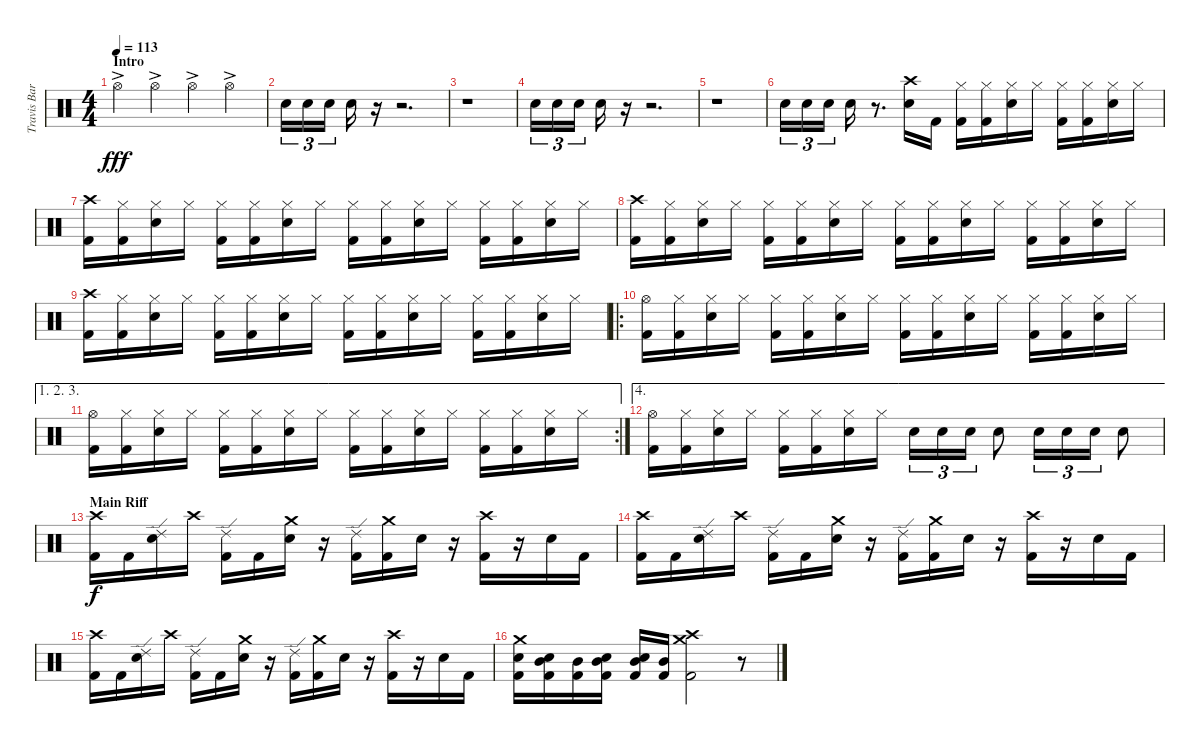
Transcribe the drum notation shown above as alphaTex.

\track ("Travis Barker (Drums)" "Travis Bar") {instrument percussion}
\staff {score}
\articulation defaults
\ts (4 4)
\section ("" "Intro")
\tempo 113
\clef neutral
\ks c "Hi-Hat (open)"{ac}.4{dy fff} "Hi-Hat (open)"{ac}.4 "Hi-Hat (open)"{ac}.4 "Hi-Hat (open)"{ac}.4
|
"Electric Snare (hit)".16{tu (3 2)} "Electric Snare (hit)".16{tu (3 2)} "Electric Snare (hit)".16{tu (3 2)} "Electric Snare (hit)".16 r.16 r.2{d} |
r.1 |
"Electric Snare (hit)".16{tu (3 2)} "Electric Snare (hit)".16{tu (3 2)} "Electric Snare (hit)".16{tu (3 2)} "Electric Snare (hit)".16 r.16 r.2{d} |
r.1 |
"Electric Snare (hit)".16{tu (3 2)} "Electric Snare (hit)".16{tu (3 2)} "Electric Snare (hit)".16{tu (3 2)} "Electric Snare (hit)".16 r.8{d} ("Crash high (hit)" "Electric Snare (hit)").16 "Kick (hit) 2".16 ("Hi-Hat (closed)" "Kick (hit) 2").16 ("Hi-Hat (closed)" "Kick (hit) 2").16 ("Hi-Hat (closed)" "Electric Snare (hit)").16 "Hi-Hat (closed)".16 ("Hi-Hat (closed)" "Kick (hit) 2").16 ("Hi-Hat (closed)" "Kick (hit) 2").16 ("Hi-Hat (closed)" "Electric Snare (hit)").16 "Hi-Hat (closed)".16 |
("Crash high (hit)" "Kick (hit) 2").16 ("Hi-Hat (closed)" "Kick (hit) 2").16 ("Hi-Hat (closed)" "Electric Snare (hit)").16 "Hi-Hat (closed)".16 ("Hi-Hat (closed)" "Kick (hit) 2").16 ("Hi-Hat (closed)" "Kick (hit) 2").16 ("Hi-Hat (closed)" "Electric Snare (hit)").16 "Hi-Hat (closed)".16 ("Hi-Hat (closed)" "Kick (hit) 2").16 ("Hi-Hat (closed)" "Kick (hit) 2").16 ("Hi-Hat (closed)" "Electric Snare (hit)").16 "Hi-Hat (closed)".16 ("Hi-Hat (closed)" "Kick (hit) 2").16 ("Hi-Hat (closed)" "Kick (hit) 2").16 ("Hi-Hat (closed)" "Electric Snare (hit)").16 "Hi-Hat (closed)".16 |
("Crash high (hit)" "Kick (hit) 2").16 ("Hi-Hat (closed)" "Kick (hit) 2").16 ("Hi-Hat (closed)" "Electric Snare (hit)").16 "Hi-Hat (closed)".16 ("Hi-Hat (closed)" "Kick (hit) 2").16 ("Hi-Hat (closed)" "Kick (hit) 2").16 ("Hi-Hat (closed)" "Electric Snare (hit)").16 "Hi-Hat (closed)".16 ("Hi-Hat (closed)" "Kick (hit) 2").16 ("Hi-Hat (closed)" "Kick (hit) 2").16 ("Hi-Hat (closed)" "Electric Snare (hit)").16 "Hi-Hat (closed)".16 ("Hi-Hat (closed)" "Kick (hit) 2").16 ("Hi-Hat (closed)" "Kick (hit) 2").16 ("Hi-Hat (closed)" "Electric Snare (hit)").16 "Hi-Hat (closed)".16 |
("Crash high (hit)" "Kick (hit) 2").16 ("Hi-Hat (closed)" "Kick (hit) 2").16 ("Hi-Hat (closed)" "Electric Snare (hit)").16 "Hi-Hat (closed)".16 ("Hi-Hat (closed)" "Kick (hit) 2").16 ("Hi-Hat (closed)" "Kick (hit) 2").16 ("Hi-Hat (closed)" "Electric Snare (hit)").16 "Hi-Hat (closed)".16 ("Hi-Hat (closed)" "Kick (hit) 2").16 ("Hi-Hat (closed)" "Kick (hit) 2").16 ("Hi-Hat (closed)" "Electric Snare (hit)").16 "Hi-Hat (closed)".16 ("Hi-Hat (closed)" "Kick (hit) 2").16 ("Hi-Hat (closed)" "Kick (hit) 2").16 ("Hi-Hat (closed)" "Electric Snare (hit)").16 "Hi-Hat (closed)".16 |
\ro
("Hi-Hat (open)" "Kick (hit) 2").16 ("Hi-Hat (closed)" "Kick (hit) 2").16 ("Hi-Hat (closed)" "Electric Snare (hit)").16 "Hi-Hat (closed)".16 ("Hi-Hat (closed)" "Kick (hit) 2").16 ("Hi-Hat (closed)" "Kick (hit) 2").16 ("Hi-Hat (closed)" "Electric Snare (hit)").16 "Hi-Hat (closed)".16 ("Hi-Hat (closed)" "Kick (hit) 2").16 ("Hi-Hat (closed)" "Kick (hit) 2").16 ("Hi-Hat (closed)" "Electric Snare (hit)").16 "Hi-Hat (closed)".16 ("Hi-Hat (closed)" "Kick (hit) 2").16 ("Hi-Hat (closed)" "Kick (hit) 2").16 ("Hi-Hat (closed)" "Electric Snare (hit)").16 "Hi-Hat (closed)".16 |
\ae (1 2 3)
\rc 2
("Hi-Hat (open)" "Kick (hit) 2").16 ("Hi-Hat (closed)" "Kick (hit) 2").16 ("Hi-Hat (closed)" "Electric Snare (hit)").16 "Hi-Hat (closed)".16 ("Hi-Hat (closed)" "Kick (hit) 2").16 ("Hi-Hat (closed)" "Kick (hit) 2").16 ("Hi-Hat (closed)" "Electric Snare (hit)").16 "Hi-Hat (closed)".16 ("Hi-Hat (closed)" "Kick (hit) 2").16 ("Hi-Hat (closed)" "Kick (hit) 2").16 ("Hi-Hat (closed)" "Electric Snare (hit)").16 "Hi-Hat (closed)".16 ("Hi-Hat (closed)" "Kick (hit) 2").16 ("Hi-Hat (closed)" "Kick (hit) 2").16 ("Hi-Hat (closed)" "Electric Snare (hit)").16 "Hi-Hat (closed)".16 |
\ae 4
("Hi-Hat (open)" "Kick (hit) 2").16 ("Hi-Hat (closed)" "Kick (hit) 2").16 ("Hi-Hat (closed)" "Electric Snare (hit)").16 "Hi-Hat (closed)".16 ("Hi-Hat (closed)" "Kick (hit) 2").16 ("Hi-Hat (closed)" "Kick (hit) 2").16 ("Hi-Hat (closed)" "Electric Snare (hit)").16 "Hi-Hat (closed)".16 "Electric Snare (hit)".16{tu (3 2)} "Electric Snare (hit)".16{tu (3 2)} "Electric Snare (hit)".16{tu (3 2)} "Electric Snare (hit)".8 "Electric Snare (hit)".16{tu (3 2)} "Electric Snare (hit)".16{tu (3 2)} "Electric Snare (hit)".16{tu (3 2)} "Electric Snare (hit)".8 |
\section ("" "Main Riff")
("Crash high (hit)" "Kick (hit) 2").16{dy f} "Kick (hit) 2".16 ("Ride (edge) 2" "Electric Snare (hit)").16 "Crash high (hit)".16 ("Ride (edge) 2" "Kick (hit) 2").16 "Kick (hit) 2".16 ("Crash medium (hit)" "Electric Snare (hit)").16 r.16 ("Ride (edge) 2" "Kick (hit) 2").16 ("Crash medium (hit)" "Kick (hit) 2").16 "Electric Snare (hit)".16 r.16 ("Crash high (hit)" "Kick (hit) 2").16 r.16 "Electric Snare (hit)".16 "Kick (hit) 2".16 |
("Crash high (hit)" "Kick (hit) 2").16 "Kick (hit) 2".16 ("Ride (edge) 2" "Electric Snare (hit)").16 "Crash high (hit)".16 ("Ride (edge) 2" "Kick (hit) 2").16 "Kick (hit) 2".16 ("Crash medium (hit)" "Electric Snare (hit)").16 r.16 ("Ride (edge) 2" "Kick (hit) 2").16 ("Crash medium (hit)" "Kick (hit) 2").16 "Electric Snare (hit)".16 r.16 ("Crash high (hit)" "Kick (hit) 2").16 r.16 "Electric Snare (hit)".16 "Kick (hit) 2".16 |
("Crash high (hit)" "Kick (hit) 2").16 "Kick (hit) 2".16 ("Ride (edge) 2" "Electric Snare (hit)").16 "Crash high (hit)".16 ("Ride (edge) 2" "Kick (hit) 2").16 "Kick (hit) 2".16 ("Crash medium (hit)" "Electric Snare (hit)").16 r.16 ("Ride (edge) 2" "Kick (hit) 2").16 ("Crash medium (hit)" "Kick (hit) 2").16 "Electric Snare (hit)".16 r.16 ("Crash high (hit)" "Kick (hit) 2").16 r.16 "Electric Snare (hit)".16 "Kick (hit) 2".16 |
("Crash medium (hit)" "Electric Snare (hit)" "Kick (hit) 2").16 ("Electric Snare (hit)" "Mid Tom (hit)" "Kick (hit) 2").16 ("Mid Tom (hit)" "Kick (hit) 2").16 ("Electric Snare (hit)" "Mid Tom (hit)" "Kick (hit) 2").16 ("Electric Snare (hit)" "Mid Tom (hit)" "Kick (hit) 2").16 ("Mid Tom (hit)" "Kick (hit) 2").16 ("Crash high (hit)" "Crash medium (hit)" "Kick (hit) 2").2 r.8
